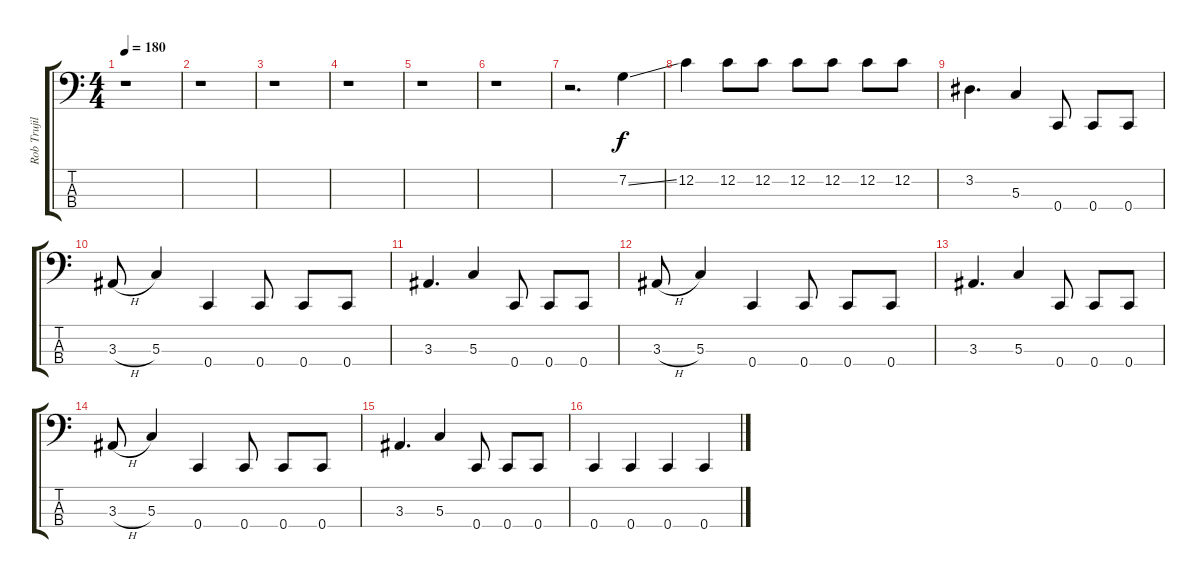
\track ("Rob Trujillo" "Rob Trujil") {instrument electricbassfinger}
\staff {score tabs}
\tuning (F2 C2 G1 C1) {hide}
\ts (4 4)
\tempo 180
\clef f4
\ks c
r.1{dy f} |
r.1 |
r.1 |
r.1 |
r.1 |
r.1 |
r.2{d} 7.2{ss}.4 |
12.2.4 12.2.8 12.2.8 12.2.8 12.2.8 12.2.8 12.2.8 |
3.2.4{d} 5.3.4 0.4.8 0.4.8 0.4.8 |
3.3{h}.8 5.3.4 0.4.4 0.4.8 0.4.8 0.4.8 |
3.3.4{d} 5.3.4 0.4.8 0.4.8 0.4.8 |
3.3{h}.8 5.3.4 0.4.4 0.4.8 0.4.8 0.4.8 |
3.3.4{d} 5.3.4 0.4.8 0.4.8 0.4.8 |
3.3{h}.8 5.3.4 0.4.4 0.4.8 0.4.8 0.4.8 |
3.3.4{d} 5.3.4 0.4.8 0.4.8 0.4.8 |
0.4.4 0.4.4 0.4.4 0.4.4
